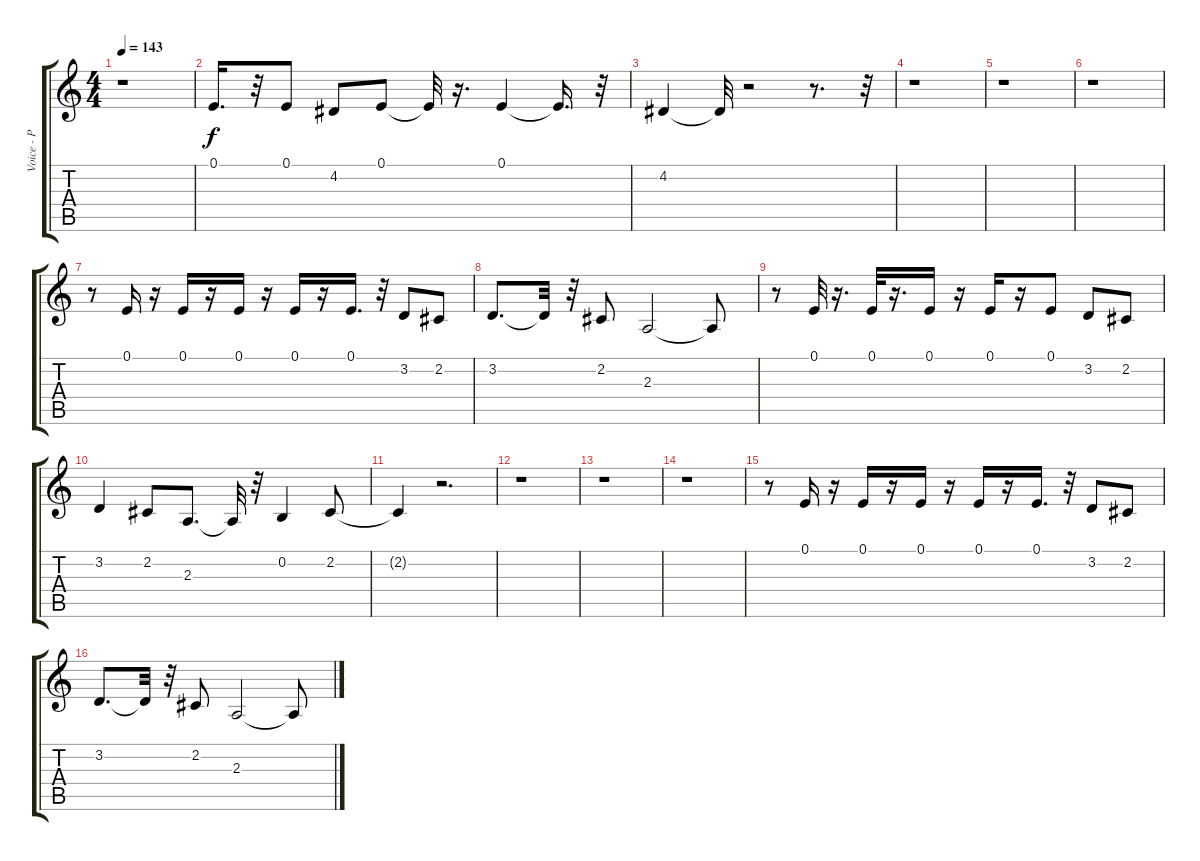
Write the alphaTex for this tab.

\track ("Voice - P" "Voice - P") {instrument pad3polysynth}
\staff {score tabs}
\tuning (E4 B3 G3 D3 A2 E2) {hide}
\ts (4 4)
\tempo 143
\clef g2
\ks c
r.1{dy f} |
0.1.16{d} r.32 0.1.8 4.2.8 0.1.8 0.1{t}.32 r.16{d} 0.1.4 0.1{t}.16{d} r.32 |
4.2.4 4.2{t}.32 r.2 r.8{d} r.32 |
r.1 |
r.1 |
r.1 |
r.8 0.1.16 r.16 0.1.16 r.16 0.1.16 r.16 0.1.16 r.16 0.1.16{d} r.32 3.2.8 2.2.8 |
3.2.8{d} 3.2{t}.32 r.32 2.2.8 2.3.2 2.3{t}.8 |
r.8 0.1.32 r.16{d} 0.1.32 r.16{d} 0.1.16 r.16 0.1.16 r.16 0.1.8 3.2.8 2.2.8 |
3.2.4 2.2.8 2.3.8{d} 2.3{t}.32 r.32 0.2.4 2.2.8 |
2.2{t}.4 r.2{d} |
r.1 |
r.1 |
r.1 |
r.8 0.1.16 r.16 0.1.16 r.16 0.1.16 r.16 0.1.16 r.16 0.1.16{d} r.32 3.2.8 2.2.8 |
3.2.8{d} 3.2{t}.32 r.32 2.2.8 2.3.2 2.3{t}.8
